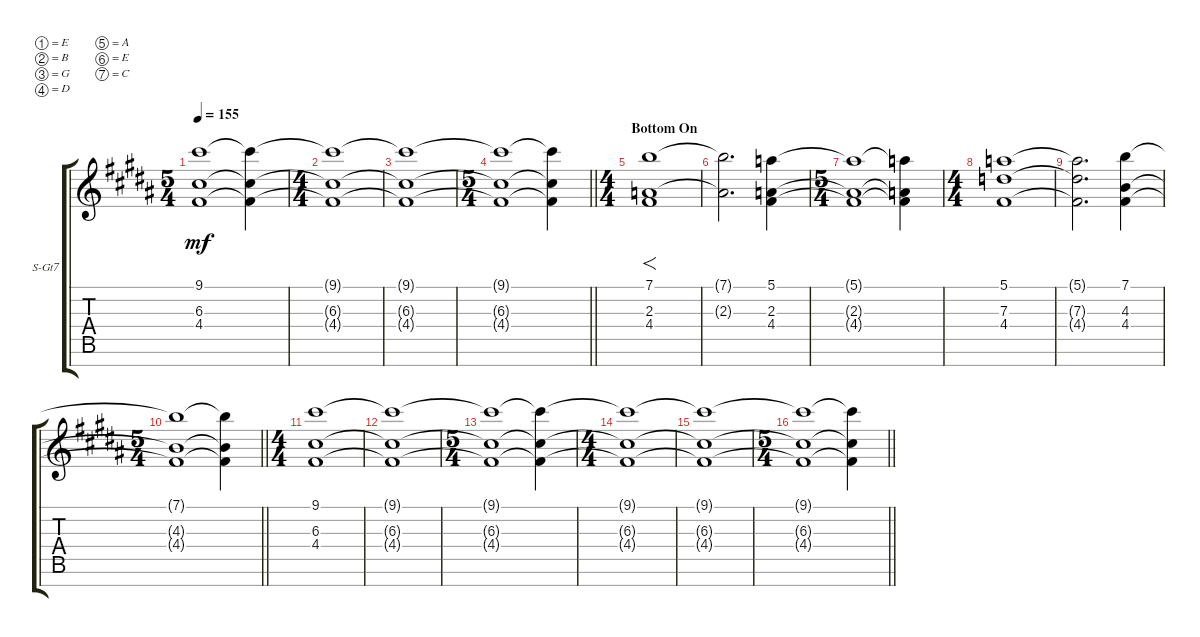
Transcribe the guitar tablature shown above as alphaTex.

\bracketExtendMode groupsimilarinstruments
\firstSystemTrackNameOrientation horizontal
\otherSystemsTrackNameOrientation horizontal
\track ("Synth" "S-Gt7") {instrument lead2sawtooth}
\staff {score tabs}
\tuning (E4 B3 G3 D3 A2 E2 C-1)
\displaytranspose 12
\ts (5 4)
\beaming (8 6 4)
\tempo 155
\clef g2
\ks b
(9.1{t} 6.3{t} 4.4{t}).1{dy mf} (9.1{t} 6.3{t} 4.4{t}).4 |
\ts (4 4)
\beaming (8 6 4)
(9.1{t} 6.3{t} 4.4{t}).1 |
(9.1{t} 6.3{t} 4.4{t}).1 |
\ts (5 4)
\beaming (8 6 4)
\barLineRight lightlight
(9.1{t} 6.3{t} 4.4{t}).1 (9.1{t} 6.3{t} 4.4{t}).4 |
\ts (4 4)
\beaming (8 6 4)
\section ("" "Bottom On")
(7.1 2.3 4.4).1{f} |
(7.1{t} 2.3{t}).2{d} (5.1 2.3 4.4).4 |
\ts (5 4)
\beaming (8 6 4)
(5.1{t} 2.3{t} 4.4{t}).1 (5.1{t} 2.3{t} 4.4{t}).4 |
\ts (4 4)
\beaming (8 6 4)
(5.1 7.3 4.4).1 |
(5.1{t} 7.3{t} 4.4{t}).2{d} (7.1 4.3 4.4).4 |
\ts (5 4)
\beaming (8 6 4)
\barLineRight lightlight
(7.1{t} 4.3{t} 4.4{t}).1 (7.1{t} 4.3{t} 4.4{t}).4 |
\ts (4 4)
\beaming (8 6 4)
(9.1 6.3 4.4).1 |
(9.1{t} 6.3{t} 4.4{t}).1 |
\ts (5 4)
\beaming (8 6 4)
(9.1{t} 6.3{t} 4.4{t}).1 (9.1{t} 6.3{t} 4.4{t}).4 |
\ts (4 4)
\beaming (8 6 4)
(9.1{t} 6.3{t} 4.4{t}).1 |
(9.1{t} 6.3{t} 4.4{t}).1 |
\ts (5 4)
\beaming (8 6 4)
\barLineRight lightlight
(9.1{t} 6.3{t} 4.4{t}).1 (9.1{t} 6.3{t} 4.4{t}).4
